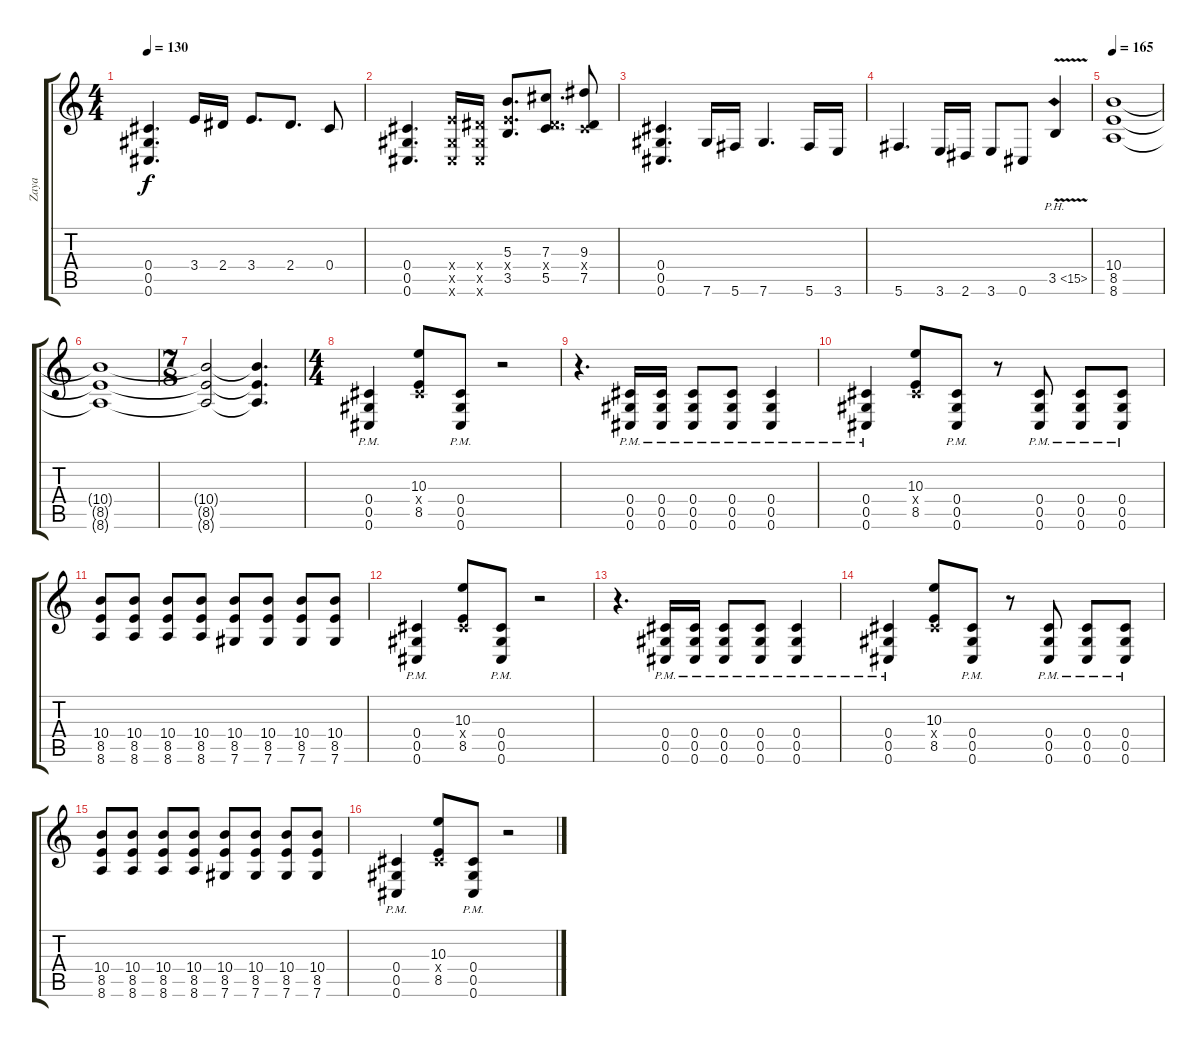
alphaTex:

\track ("Zaya" "Zaya") {instrument overdrivenguitar}
\staff {score tabs}
\tuning (Eb4 Bb3 Gb3 Db3 Ab2 Db2) {hide}
\ts (4 4)
\tempo 130
\clef g2
\ks c
(0.4 0.5 0.6).4{d dy f} 3.4.16 2.4.16 3.4.8{d} 2.4.8{d} 0.4.8 |
(0.4 0.5 0.6).4{d} (3.4{x} 0.5{x} 0.6{x}).16 (2.4{x} 0.5{x} 0.6{x}).16 (5.3 3.4{x} 3.5).8{d} (7.3 2.4{x} 5.5).8{d} (9.3 0.4{x} 7.5).8 |
(0.4 0.5 0.6).4{d} 7.6.16 5.6.16 7.6.4{d} 5.6.16 3.6.16 |
5.6.4{d} 3.6.16 2.6.16 3.6.8 0.6.8 3.5{ph 12 v}.4 |
\tempo 165
(10.4 8.5 8.6).1 |
(10.4{t} 8.5{t} 8.6{t}).1 |
\ts (7 8)
(10.4{t} 8.5{t} 8.6{t}).2 (10.4{t} 8.5{t} 8.6{t}).4{d} |
\ts (4 4)
(0.4{pm} 0.5{pm} 0.6{pm}).4 (10.3 0.4{x} 8.5).8 (0.4{pm} 0.5{pm} 0.6{pm}).8 r.2 |
r.4{d} (0.4{pm} 0.5{pm} 0.6{pm}).16 (0.4{pm} 0.5{pm} 0.6{pm}).16 (0.4{pm} 0.5{pm} 0.6{pm}).8 (0.4{pm} 0.5{pm} 0.6{pm}).8 (0.4{pm} 0.5{pm} 0.6{pm}).4 |
(0.4{pm} 0.5{pm} 0.6{pm}).4 (10.3 0.4{x} 8.5).8 (0.4{pm} 0.5{pm} 0.6{pm}).8 r.8 (0.4{pm} 0.5{pm} 0.6{pm}).8 (0.4{pm} 0.5{pm} 0.6{pm}).8 (0.4{pm} 0.5{pm} 0.6{pm}).8 |
(10.4 8.5 8.6).8 (10.4 8.5 8.6).8 (10.4 8.5 8.6).8 (10.4 8.5 8.6).8 (10.4 8.5 7.6).8 (10.4 8.5 7.6).8 (10.4 8.5 7.6).8 (10.4 8.5 7.6).8 |
(0.4{pm} 0.5{pm} 0.6{pm}).4 (10.3 0.4{x} 8.5).8 (0.4{pm} 0.5{pm} 0.6{pm}).8 r.2 |
r.4{d} (0.4{pm} 0.5{pm} 0.6{pm}).16 (0.4{pm} 0.5{pm} 0.6{pm}).16 (0.4{pm} 0.5{pm} 0.6{pm}).8 (0.4{pm} 0.5{pm} 0.6{pm}).8 (0.4{pm} 0.5{pm} 0.6{pm}).4 |
(0.4{pm} 0.5{pm} 0.6{pm}).4 (10.3 0.4{x} 8.5).8 (0.4{pm} 0.5{pm} 0.6{pm}).8 r.8 (0.4{pm} 0.5{pm} 0.6{pm}).8 (0.4{pm} 0.5{pm} 0.6{pm}).8 (0.4{pm} 0.5{pm} 0.6{pm}).8 |
(10.4 8.5 8.6).8 (10.4 8.5 8.6).8 (10.4 8.5 8.6).8 (10.4 8.5 8.6).8 (10.4 8.5 7.6).8 (10.4 8.5 7.6).8 (10.4 8.5 7.6).8 (10.4 8.5 7.6).8 |
(0.4{pm} 0.5{pm} 0.6{pm}).4 (10.3 0.4{x} 8.5).8 (0.4{pm} 0.5{pm} 0.6{pm}).8 r.2
